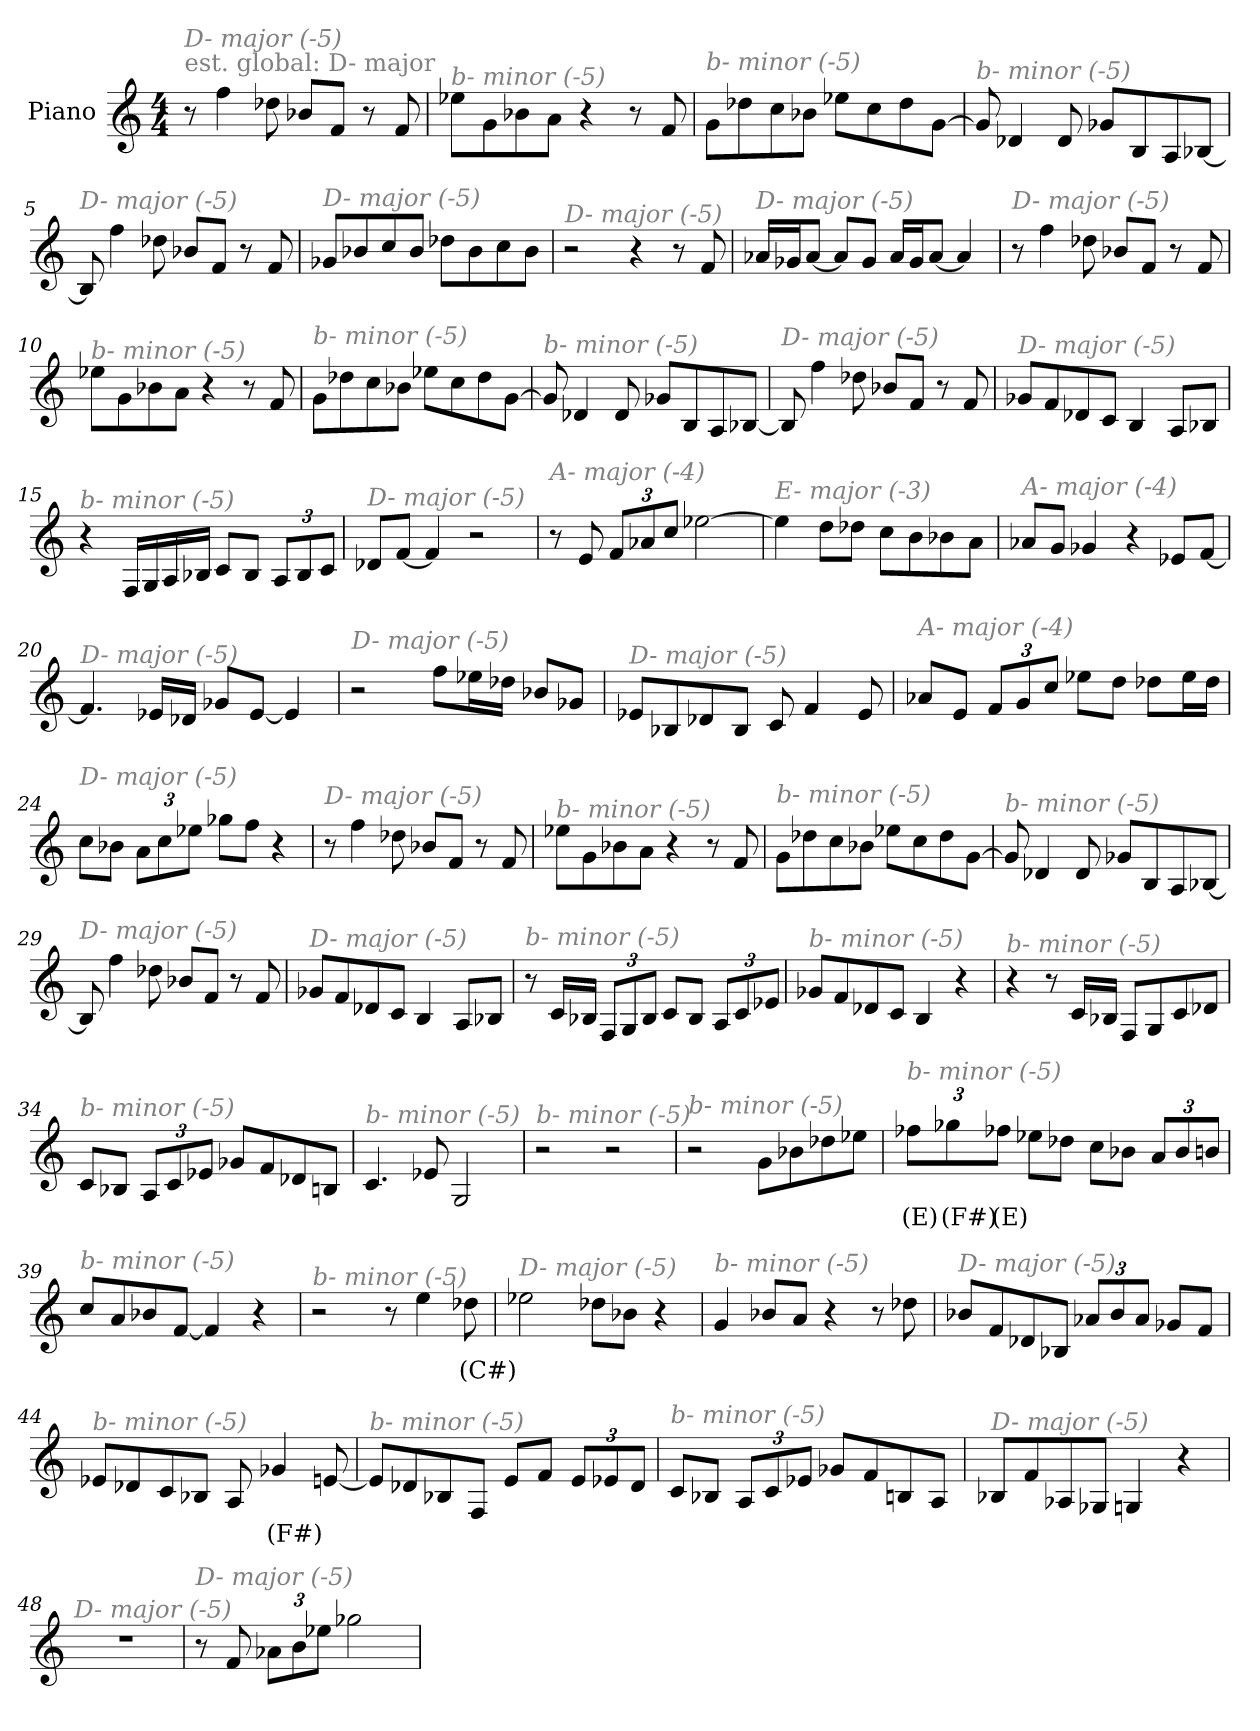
**kern	**text
*part1	*part1
*staff1	*staff1
*I"Piano	*
*I'Pno	*
*clefG2	*
*k[]	*
*M4/4	*
*MM260	*
=1	=1
!LO:TX:a:color=#808080:t=est. global&colon; D- major	!
!LO:TX:i:color=#808080:t=D- major (-5)	!
8r	.
4ff\	.
8dd-X\	.
8b-X/L	.
8f/J	.
8r	.
8f/	.
=2	=2
!LO:TX:i:color=#808080:t=b- minor (-5)	!
8ee-X\L	.
8g\	.
8b-X\	.
8a\J	.
4r	.
8r	.
8f/	.
=3	=3
!LO:TX:i:color=#808080:t=b- minor (-5)	!
8g\L	.
8dd-X\	.
8cc\	.
8b-X\J	.
8ee-X\L	.
8cc\	.
8dd-\	.
[8g\J	.
=4	=4
!LO:TX:i:color=#808080:t=b- minor (-5)	!
8g/]	.
4d-X/	.
8d-/	.
8g-X/L	.
8B/	.
8A/	.
[8B-X/J	.
!!LO:LB:g=z
=5	=5
!LO:TX:i:color=#808080:t=D- major (-5)	!
8B-/]	.
4ff\	.
8dd-X\	.
8b-X/L	.
8f/J	.
8r	.
8f/	.
=6	=6
!LO:TX:i:color=#808080:t=D- major (-5)	!
8g-X/L	.
8b-X/	.
8cc/	.
8b-/J	.
8dd-X\L	.
8b-\	.
8cc\	.
8b-\J	.
=7	=7
!LO:TX:i:color=#808080:t=D- major (-5)	!
2r	.
4r	.
8r	.
8f/	.
=8	=8
!LO:TX:i:color=#808080:t=D- major (-5)	!
16a-X/LL	.
16g-X/J	.
[8a-/J	.
8a-/L]	.
8g-/J	.
16a-/LL	.
16g-/J	.
[8a-/J	.
4a-/]	.
!!LO:LB:g=z
=9	=9
!LO:TX:i:color=#808080:t=D- major (-5)	!
8r	.
4ff\	.
8dd-X\	.
8b-X/L	.
8f/J	.
8r	.
8f/	.
=10	=10
!LO:TX:i:color=#808080:t=b- minor (-5)	!
8ee-X\L	.
8g\	.
8b-X\	.
8a\J	.
4r	.
8r	.
8f/	.
=11	=11
!LO:TX:i:color=#808080:t=b- minor (-5)	!
8g\L	.
8dd-X\	.
8cc\	.
8b-X\J	.
8ee-X\L	.
8cc\	.
8dd-\	.
[8g\J	.
=12	=12
!LO:TX:i:color=#808080:t=b- minor (-5)	!
8g/]	.
4d-X/	.
8d-/	.
8g-X/L	.
8B/	.
8A/	.
[8B-X/J	.
!!LO:LB:g=z
=13	=13
!LO:TX:i:color=#808080:t=D- major (-5)	!
8B-/]	.
4ff\	.
8dd-X\	.
8b-X/L	.
8f/J	.
8r	.
8f/	.
=14	=14
!LO:TX:i:color=#808080:t=D- major (-5)	!
8g-X/L	.
8f/	.
8d-X/	.
8c/J	.
4B/	.
8A/L	.
8B-X/J	.
=15	=15
!LO:TX:i:color=#808080:t=b- minor (-5)	!
4r	.
16F/LL	.
16G/	.
16A/	.
16B-X/JJ	.
8c/L	.
8B-/J	.
*Xbrackettup	*
12A/L	.
12B-/	.
12c/J	.
=16	=16
!LO:TX:i:color=#808080:t=D- major (-5)	!
8d-X/L	.
[8f/J	.
4f/]	.
2r	.
!!LO:LB:g=z
=17	=17
!LO:TX:i:color=#808080:t=A- major (-4)	!
8r	.
8e/	.
12f/L	.
12a-X/	.
12cc/J	.
[2ee-X\	.
=18	=18
!LO:TX:i:color=#808080:t=E- major (-3)	!
4ee-\]	.
8dd\L	.
8dd-X\J	.
8cc\L	.
8b\	.
8b-X\	.
8a\J	.
=19	=19
!LO:TX:i:color=#808080:t=A- major (-4)	!
8a-X/L	.
8g/J	.
4g-X/	.
4r	.
8e-X/L	.
[8f/J	.
=20	=20
!LO:TX:i:color=#808080:t=D- major (-5)	!
4.f/]	.
16e-X/LL	.
16d-X/JJ	.
8g-X/L	.
[8e-/J	.
4e-/]	.
!!LO:LB:g=z
=21	=21
!LO:TX:i:color=#808080:t=D- major (-5)	!
2r	.
8ff\L	.
16ee-X\L	.
16dd-X\JJ	.
8b-X/L	.
8g-X/J	.
=22	=22
!LO:TX:i:color=#808080:t=D- major (-5)	!
8e-X/L	.
8B-X/	.
8d-X/	.
8B-/J	.
8c/	.
4f/	.
8e-/	.
=23	=23
!LO:TX:i:color=#808080:t=A- major (-4)	!
8a-X/L	.
8e/J	.
12f/L	.
12g/	.
12cc/J	.
8ee-X\L	.
8dd\J	.
8dd-X\L	.
16ee-\L	.
16dd-\JJ	.
=24	=24
!LO:TX:i:color=#808080:t=D- major (-5)	!
8cc\L	.
8b-X\J	.
12a\L	.
12cc\	.
12ee-X\J	.
8gg-X\L	.
8ff\J	.
4r	.
!!LO:LB:g=z
=25	=25
!LO:TX:i:color=#808080:t=D- major (-5)	!
8r	.
4ff\	.
8dd-X\	.
8b-X/L	.
8f/J	.
8r	.
8f/	.
=26	=26
!LO:TX:i:color=#808080:t=b- minor (-5)	!
8ee-X\L	.
8g\	.
8b-X\	.
8a\J	.
4r	.
8r	.
8f/	.
=27	=27
!LO:TX:i:color=#808080:t=b- minor (-5)	!
8g\L	.
8dd-X\	.
8cc\	.
8b-X\J	.
8ee-X\L	.
8cc\	.
8dd-\	.
[8g\J	.
=28	=28
!LO:TX:i:color=#808080:t=b- minor (-5)	!
8g/]	.
4d-X/	.
8d-/	.
8g-X/L	.
8B/	.
8A/	.
[8B-X/J	.
!!LO:LB:g=z
=29	=29
!LO:TX:i:color=#808080:t=D- major (-5)	!
8B-/]	.
4ff\	.
8dd-X\	.
8b-X/L	.
8f/J	.
8r	.
8f/	.
=30	=30
!LO:TX:i:color=#808080:t=D- major (-5)	!
8g-X/L	.
8f/	.
8d-X/	.
8c/J	.
4B/	.
8A/L	.
8B-X/J	.
=31	=31
!LO:TX:i:color=#808080:t=b- minor (-5)	!
8r	.
16c/LL	.
16B-X/JJ	.
12F/L	.
12G/	.
12B-/J	.
8c/L	.
8B-/J	.
12A/L	.
12c/	.
12e-X/J	.
=32	=32
!LO:TX:i:color=#808080:t=b- minor (-5)	!
8g-X/L	.
8f/	.
8d-X/	.
8c/J	.
4B/	.
4r	.
!!LO:LB:g=z
=33	=33
!LO:TX:i:color=#808080:t=b- minor (-5)	!
4r	.
8r	.
16c/LL	.
16B-X/JJ	.
8F/L	.
8G/	.
8c/	.
8d-X/J	.
=34	=34
!LO:TX:i:color=#808080:t=b- minor (-5)	!
8c/L	.
8B-X/J	.
12A/L	.
12c/	.
12e-X/J	.
8g-X/L	.
8f/	.
8d-X/	.
8Bn/J	.
=35	=35
!LO:TX:i:color=#808080:t=b- minor (-5)	!
4.c/	.
8e-X/	.
2G/	.
=36	=36
!LO:TX:i:color=#808080:t=b- minor (-5)	!
2r	.
2r	.
=37	=37
!LO:TX:i:color=#808080:t=b- minor (-5)	!
2r	.
8g\L	.
8b-X\	.
8dd-X\	.
8ee-X\J	.
!!LO:LB:g=z
=38	=38
!LO:TX:i:color=#808080:t=b- minor (-5)	!
12ff-Xi\L	(E)
12gg-Xj\	(F#)
12ff-Xi\J	(E)
8ee-X\L	.
8dd-X\J	.
8cc\L	.
8b-X\J	.
12a/L	.
12b-/	.
12bn/J	.
=39	=39
!LO:TX:i:color=#808080:t=b- minor (-5)	!
8cc/L	.
8a/	.
8b-X/	.
[8f/J	.
4f/]	.
4r	.
=40	=40
!LO:TX:i:color=#808080:t=b- minor (-5)	!
2r	.
8r	.
4ee\	.
8dd-Xj\	(C#)
=41	=41
!LO:TX:i:color=#808080:t=D- major (-5)	!
2ee-X\	.
8dd-X\L	.
8b-X\J	.
4r	.
=42	=42
!LO:TX:i:color=#808080:t=b- minor (-5)	!
4g/	.
8b-X/L	.
8a/J	.
4r	.
8r	.
8dd-X\	.
!!LO:PB:g=z
=43	=43
!LO:TX:i:color=#808080:t=D- major (-5)	!
8b-X/L	.
8f/	.
8d-X/	.
8B-X/J	.
12a-X/L	.
12b-/	.
12a-/J	.
8g-X/L	.
8f/J	.
=44	=44
!LO:TX:i:color=#808080:t=b- minor (-5)	!
8e-X/L	.
8d-X/	.
8c/	.
8B-X/J	.
8A/	.
4g-Xj/	(F#)
[8en/	.
=45	=45
!LO:TX:i:color=#808080:t=b- minor (-5)	!
8e/L]	.
8d-X/	.
8B-X/	.
8F/J	.
8e/L	.
8f/J	.
12e/L	.
12e-X/	.
12d-/J	.
!!LO:LB:g=z
=46	=46
!LO:TX:i:color=#808080:t=b- minor (-5)	!
8c/L	.
8B-X/J	.
12A/L	.
12c/	.
12e-X/J	.
8g-X/L	.
8f/	.
8Bn/	.
8A/J	.
=47	=47
!LO:TX:i:color=#808080:t=D- major (-5)	!
8B-X/L	.
8f/	.
8A-X/	.
8G-X/J	.
4Gn/	.
4r	.
=48	=48
!LO:TX:i:color=#808080:t=D- major (-5)	!
1r	.
=49	=49
!LO:TX:i:color=#808080:t=D- major (-5)	!
8r	.
8f/	.
12a-X\L	.
12b\	.
12ee-X\J	.
2gg-X\	.
=	=
*-	*-
